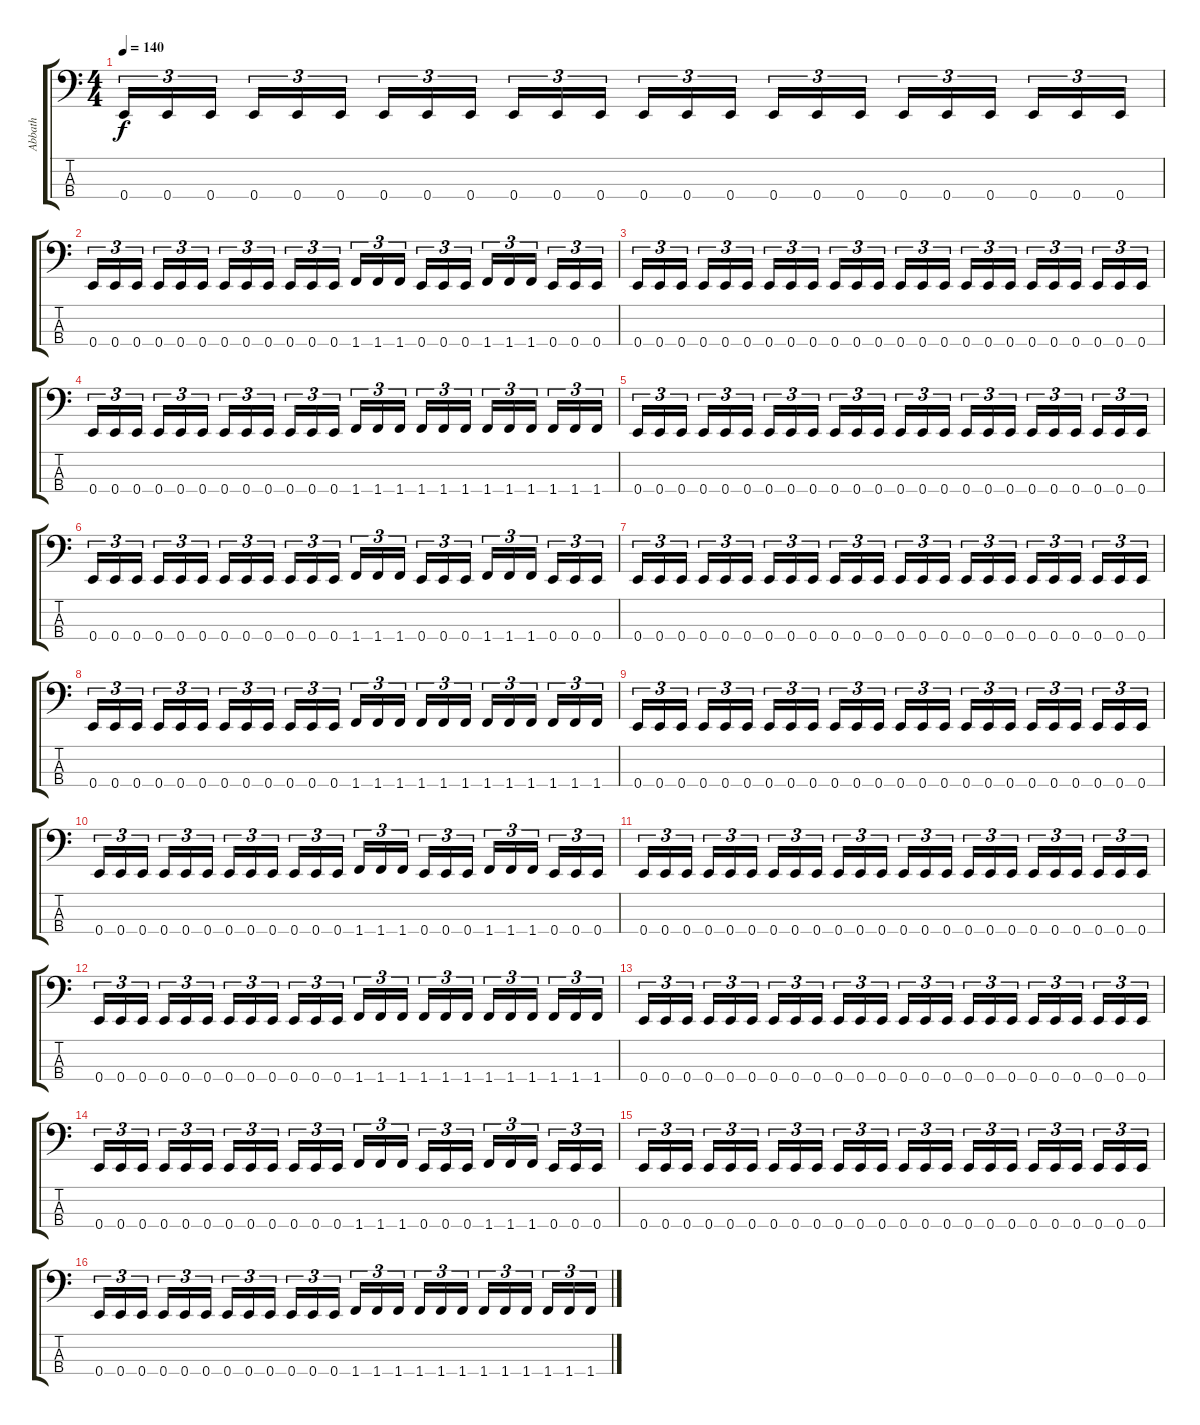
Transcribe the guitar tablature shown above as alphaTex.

\track ("Abbath" "Abbath") {instrument electricbasspick}
\staff {score tabs}
\tuning (G2 D2 A1 E1) {hide}
\ts (4 4)
\tempo 140
\clef f4
\ks c
0.4.16{tu (3 2) dy f instrument electricbasspick} 0.4.16{tu (3 2)} 0.4.16{tu (3 2) beam splitsecondary} 0.4.16{tu (3 2)} 0.4.16{tu (3 2)} 0.4.16{tu (3 2)} 0.4.16{tu (3 2)} 0.4.16{tu (3 2)} 0.4.16{tu (3 2) beam splitsecondary} 0.4.16{tu (3 2)} 0.4.16{tu (3 2)} 0.4.16{tu (3 2)} 0.4.16{tu (3 2)} 0.4.16{tu (3 2)} 0.4.16{tu (3 2) beam splitsecondary} 0.4.16{tu (3 2)} 0.4.16{tu (3 2)} 0.4.16{tu (3 2)} 0.4.16{tu (3 2)} 0.4.16{tu (3 2)} 0.4.16{tu (3 2) beam splitsecondary} 0.4.16{tu (3 2)} 0.4.16{tu (3 2)} 0.4.16{tu (3 2)} |
0.4.16{tu (3 2)} 0.4.16{tu (3 2)} 0.4.16{tu (3 2) beam splitsecondary} 0.4.16{tu (3 2)} 0.4.16{tu (3 2)} 0.4.16{tu (3 2)} 0.4.16{tu (3 2)} 0.4.16{tu (3 2)} 0.4.16{tu (3 2) beam splitsecondary} 0.4.16{tu (3 2)} 0.4.16{tu (3 2)} 0.4.16{tu (3 2)} 1.4.16{tu (3 2)} 1.4.16{tu (3 2)} 1.4.16{tu (3 2) beam splitsecondary} 0.4.16{tu (3 2)} 0.4.16{tu (3 2)} 0.4.16{tu (3 2)} 1.4.16{tu (3 2)} 1.4.16{tu (3 2)} 1.4.16{tu (3 2) beam splitsecondary} 0.4.16{tu (3 2)} 0.4.16{tu (3 2)} 0.4.16{tu (3 2)} |
0.4.16{tu (3 2)} 0.4.16{tu (3 2)} 0.4.16{tu (3 2) beam splitsecondary} 0.4.16{tu (3 2)} 0.4.16{tu (3 2)} 0.4.16{tu (3 2)} 0.4.16{tu (3 2)} 0.4.16{tu (3 2)} 0.4.16{tu (3 2) beam splitsecondary} 0.4.16{tu (3 2)} 0.4.16{tu (3 2)} 0.4.16{tu (3 2)} 0.4.16{tu (3 2)} 0.4.16{tu (3 2)} 0.4.16{tu (3 2) beam splitsecondary} 0.4.16{tu (3 2)} 0.4.16{tu (3 2)} 0.4.16{tu (3 2)} 0.4.16{tu (3 2)} 0.4.16{tu (3 2)} 0.4.16{tu (3 2) beam splitsecondary} 0.4.16{tu (3 2)} 0.4.16{tu (3 2)} 0.4.16{tu (3 2)} |
0.4.16{tu (3 2)} 0.4.16{tu (3 2)} 0.4.16{tu (3 2) beam splitsecondary} 0.4.16{tu (3 2)} 0.4.16{tu (3 2)} 0.4.16{tu (3 2)} 0.4.16{tu (3 2)} 0.4.16{tu (3 2)} 0.4.16{tu (3 2) beam splitsecondary} 0.4.16{tu (3 2)} 0.4.16{tu (3 2)} 0.4.16{tu (3 2)} 1.4.16{tu (3 2)} 1.4.16{tu (3 2)} 1.4.16{tu (3 2) beam splitsecondary} 1.4.16{tu (3 2)} 1.4.16{tu (3 2)} 1.4.16{tu (3 2)} 1.4.16{tu (3 2)} 1.4.16{tu (3 2)} 1.4.16{tu (3 2) beam splitsecondary} 1.4.16{tu (3 2)} 1.4.16{tu (3 2)} 1.4.16{tu (3 2)} |
0.4.16{tu (3 2)} 0.4.16{tu (3 2)} 0.4.16{tu (3 2) beam splitsecondary} 0.4.16{tu (3 2)} 0.4.16{tu (3 2)} 0.4.16{tu (3 2)} 0.4.16{tu (3 2)} 0.4.16{tu (3 2)} 0.4.16{tu (3 2) beam splitsecondary} 0.4.16{tu (3 2)} 0.4.16{tu (3 2)} 0.4.16{tu (3 2)} 0.4.16{tu (3 2)} 0.4.16{tu (3 2)} 0.4.16{tu (3 2) beam splitsecondary} 0.4.16{tu (3 2)} 0.4.16{tu (3 2)} 0.4.16{tu (3 2)} 0.4.16{tu (3 2)} 0.4.16{tu (3 2)} 0.4.16{tu (3 2) beam splitsecondary} 0.4.16{tu (3 2)} 0.4.16{tu (3 2)} 0.4.16{tu (3 2)} |
0.4.16{tu (3 2)} 0.4.16{tu (3 2)} 0.4.16{tu (3 2) beam splitsecondary} 0.4.16{tu (3 2)} 0.4.16{tu (3 2)} 0.4.16{tu (3 2)} 0.4.16{tu (3 2)} 0.4.16{tu (3 2)} 0.4.16{tu (3 2) beam splitsecondary} 0.4.16{tu (3 2)} 0.4.16{tu (3 2)} 0.4.16{tu (3 2)} 1.4.16{tu (3 2)} 1.4.16{tu (3 2)} 1.4.16{tu (3 2) beam splitsecondary} 0.4.16{tu (3 2)} 0.4.16{tu (3 2)} 0.4.16{tu (3 2)} 1.4.16{tu (3 2)} 1.4.16{tu (3 2)} 1.4.16{tu (3 2) beam splitsecondary} 0.4.16{tu (3 2)} 0.4.16{tu (3 2)} 0.4.16{tu (3 2)} |
0.4.16{tu (3 2)} 0.4.16{tu (3 2)} 0.4.16{tu (3 2) beam splitsecondary} 0.4.16{tu (3 2)} 0.4.16{tu (3 2)} 0.4.16{tu (3 2)} 0.4.16{tu (3 2)} 0.4.16{tu (3 2)} 0.4.16{tu (3 2) beam splitsecondary} 0.4.16{tu (3 2)} 0.4.16{tu (3 2)} 0.4.16{tu (3 2)} 0.4.16{tu (3 2)} 0.4.16{tu (3 2)} 0.4.16{tu (3 2) beam splitsecondary} 0.4.16{tu (3 2)} 0.4.16{tu (3 2)} 0.4.16{tu (3 2)} 0.4.16{tu (3 2)} 0.4.16{tu (3 2)} 0.4.16{tu (3 2) beam splitsecondary} 0.4.16{tu (3 2)} 0.4.16{tu (3 2)} 0.4.16{tu (3 2)} |
0.4.16{tu (3 2)} 0.4.16{tu (3 2)} 0.4.16{tu (3 2) beam splitsecondary} 0.4.16{tu (3 2)} 0.4.16{tu (3 2)} 0.4.16{tu (3 2)} 0.4.16{tu (3 2)} 0.4.16{tu (3 2)} 0.4.16{tu (3 2) beam splitsecondary} 0.4.16{tu (3 2)} 0.4.16{tu (3 2)} 0.4.16{tu (3 2)} 1.4.16{tu (3 2)} 1.4.16{tu (3 2)} 1.4.16{tu (3 2) beam splitsecondary} 1.4.16{tu (3 2)} 1.4.16{tu (3 2)} 1.4.16{tu (3 2)} 1.4.16{tu (3 2)} 1.4.16{tu (3 2)} 1.4.16{tu (3 2) beam splitsecondary} 1.4.16{tu (3 2)} 1.4.16{tu (3 2)} 1.4.16{tu (3 2)} |
0.4.16{tu (3 2)} 0.4.16{tu (3 2)} 0.4.16{tu (3 2) beam splitsecondary} 0.4.16{tu (3 2)} 0.4.16{tu (3 2)} 0.4.16{tu (3 2)} 0.4.16{tu (3 2)} 0.4.16{tu (3 2)} 0.4.16{tu (3 2) beam splitsecondary} 0.4.16{tu (3 2)} 0.4.16{tu (3 2)} 0.4.16{tu (3 2)} 0.4.16{tu (3 2)} 0.4.16{tu (3 2)} 0.4.16{tu (3 2) beam splitsecondary} 0.4.16{tu (3 2)} 0.4.16{tu (3 2)} 0.4.16{tu (3 2)} 0.4.16{tu (3 2)} 0.4.16{tu (3 2)} 0.4.16{tu (3 2) beam splitsecondary} 0.4.16{tu (3 2)} 0.4.16{tu (3 2)} 0.4.16{tu (3 2)} |
0.4.16{tu (3 2)} 0.4.16{tu (3 2)} 0.4.16{tu (3 2) beam splitsecondary} 0.4.16{tu (3 2)} 0.4.16{tu (3 2)} 0.4.16{tu (3 2)} 0.4.16{tu (3 2)} 0.4.16{tu (3 2)} 0.4.16{tu (3 2) beam splitsecondary} 0.4.16{tu (3 2)} 0.4.16{tu (3 2)} 0.4.16{tu (3 2)} 1.4.16{tu (3 2)} 1.4.16{tu (3 2)} 1.4.16{tu (3 2) beam splitsecondary} 0.4.16{tu (3 2)} 0.4.16{tu (3 2)} 0.4.16{tu (3 2)} 1.4.16{tu (3 2)} 1.4.16{tu (3 2)} 1.4.16{tu (3 2) beam splitsecondary} 0.4.16{tu (3 2)} 0.4.16{tu (3 2)} 0.4.16{tu (3 2)} |
0.4.16{tu (3 2)} 0.4.16{tu (3 2)} 0.4.16{tu (3 2) beam splitsecondary} 0.4.16{tu (3 2)} 0.4.16{tu (3 2)} 0.4.16{tu (3 2)} 0.4.16{tu (3 2)} 0.4.16{tu (3 2)} 0.4.16{tu (3 2) beam splitsecondary} 0.4.16{tu (3 2)} 0.4.16{tu (3 2)} 0.4.16{tu (3 2)} 0.4.16{tu (3 2)} 0.4.16{tu (3 2)} 0.4.16{tu (3 2) beam splitsecondary} 0.4.16{tu (3 2)} 0.4.16{tu (3 2)} 0.4.16{tu (3 2)} 0.4.16{tu (3 2)} 0.4.16{tu (3 2)} 0.4.16{tu (3 2) beam splitsecondary} 0.4.16{tu (3 2)} 0.4.16{tu (3 2)} 0.4.16{tu (3 2)} |
0.4.16{tu (3 2)} 0.4.16{tu (3 2)} 0.4.16{tu (3 2) beam splitsecondary} 0.4.16{tu (3 2)} 0.4.16{tu (3 2)} 0.4.16{tu (3 2)} 0.4.16{tu (3 2)} 0.4.16{tu (3 2)} 0.4.16{tu (3 2) beam splitsecondary} 0.4.16{tu (3 2)} 0.4.16{tu (3 2)} 0.4.16{tu (3 2)} 1.4.16{tu (3 2)} 1.4.16{tu (3 2)} 1.4.16{tu (3 2) beam splitsecondary} 1.4.16{tu (3 2)} 1.4.16{tu (3 2)} 1.4.16{tu (3 2)} 1.4.16{tu (3 2)} 1.4.16{tu (3 2)} 1.4.16{tu (3 2) beam splitsecondary} 1.4.16{tu (3 2)} 1.4.16{tu (3 2)} 1.4.16{tu (3 2)} |
0.4.16{tu (3 2)} 0.4.16{tu (3 2)} 0.4.16{tu (3 2) beam splitsecondary} 0.4.16{tu (3 2)} 0.4.16{tu (3 2)} 0.4.16{tu (3 2)} 0.4.16{tu (3 2)} 0.4.16{tu (3 2)} 0.4.16{tu (3 2) beam splitsecondary} 0.4.16{tu (3 2)} 0.4.16{tu (3 2)} 0.4.16{tu (3 2)} 0.4.16{tu (3 2)} 0.4.16{tu (3 2)} 0.4.16{tu (3 2) beam splitsecondary} 0.4.16{tu (3 2)} 0.4.16{tu (3 2)} 0.4.16{tu (3 2)} 0.4.16{tu (3 2)} 0.4.16{tu (3 2)} 0.4.16{tu (3 2) beam splitsecondary} 0.4.16{tu (3 2)} 0.4.16{tu (3 2)} 0.4.16{tu (3 2)} |
0.4.16{tu (3 2)} 0.4.16{tu (3 2)} 0.4.16{tu (3 2) beam splitsecondary} 0.4.16{tu (3 2)} 0.4.16{tu (3 2)} 0.4.16{tu (3 2)} 0.4.16{tu (3 2)} 0.4.16{tu (3 2)} 0.4.16{tu (3 2) beam splitsecondary} 0.4.16{tu (3 2)} 0.4.16{tu (3 2)} 0.4.16{tu (3 2)} 1.4.16{tu (3 2)} 1.4.16{tu (3 2)} 1.4.16{tu (3 2) beam splitsecondary} 0.4.16{tu (3 2)} 0.4.16{tu (3 2)} 0.4.16{tu (3 2)} 1.4.16{tu (3 2)} 1.4.16{tu (3 2)} 1.4.16{tu (3 2) beam splitsecondary} 0.4.16{tu (3 2)} 0.4.16{tu (3 2)} 0.4.16{tu (3 2)} |
0.4.16{tu (3 2)} 0.4.16{tu (3 2)} 0.4.16{tu (3 2) beam splitsecondary} 0.4.16{tu (3 2)} 0.4.16{tu (3 2)} 0.4.16{tu (3 2)} 0.4.16{tu (3 2)} 0.4.16{tu (3 2)} 0.4.16{tu (3 2) beam splitsecondary} 0.4.16{tu (3 2)} 0.4.16{tu (3 2)} 0.4.16{tu (3 2)} 0.4.16{tu (3 2)} 0.4.16{tu (3 2)} 0.4.16{tu (3 2) beam splitsecondary} 0.4.16{tu (3 2)} 0.4.16{tu (3 2)} 0.4.16{tu (3 2)} 0.4.16{tu (3 2)} 0.4.16{tu (3 2)} 0.4.16{tu (3 2) beam splitsecondary} 0.4.16{tu (3 2)} 0.4.16{tu (3 2)} 0.4.16{tu (3 2)} |
0.4.16{tu (3 2)} 0.4.16{tu (3 2)} 0.4.16{tu (3 2) beam splitsecondary} 0.4.16{tu (3 2)} 0.4.16{tu (3 2)} 0.4.16{tu (3 2)} 0.4.16{tu (3 2)} 0.4.16{tu (3 2)} 0.4.16{tu (3 2) beam splitsecondary} 0.4.16{tu (3 2)} 0.4.16{tu (3 2)} 0.4.16{tu (3 2)} 1.4.16{tu (3 2)} 1.4.16{tu (3 2)} 1.4.16{tu (3 2) beam splitsecondary} 1.4.16{tu (3 2)} 1.4.16{tu (3 2)} 1.4.16{tu (3 2)} 1.4.16{tu (3 2)} 1.4.16{tu (3 2)} 1.4.16{tu (3 2) beam splitsecondary} 1.4.16{tu (3 2)} 1.4.16{tu (3 2)} 1.4.16{tu (3 2)}
